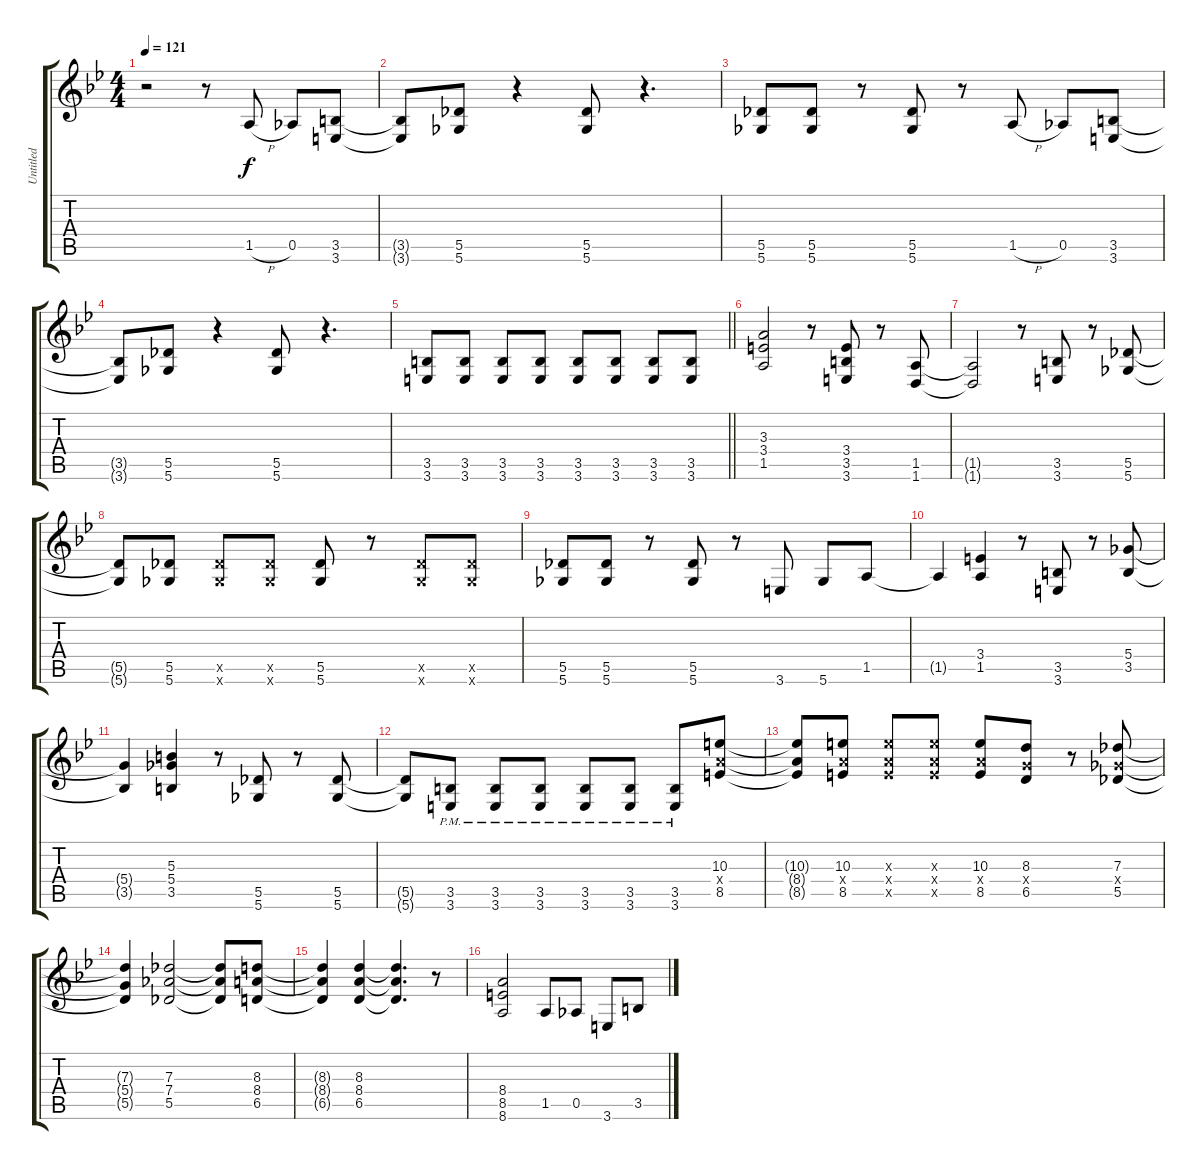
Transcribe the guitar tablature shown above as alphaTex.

\track ("Untitled" "Untitled") {instrument distortionguitar}
\staff {score tabs}
\tuning (Eb4 Bb3 Gb3 Db3 Ab2 Db2) {hide}
\ts (4 4)
\tempo 121
\clef g2
\ks bb
r.2{dy f} r.8 1.5{h}.8 0.5.8 (3.5 3.6).8 |
(3.5{t} 3.6{t}).8 (5.5 5.6).8 r.4 (5.5 5.6).8 r.4{d} |
(5.5 5.6).8 (5.5 5.6).8 r.8 (5.5 5.6).8 r.8 1.5{h}.8 0.5.8 (3.5 3.6).8 |
(3.5{t} 3.6{t}).8 (5.5 5.6).8 r.4 (5.5 5.6).8 r.4{d} |
\barLineRight lightlight
(3.5 3.6).8 (3.5 3.6).8 (3.5 3.6).8 (3.5 3.6).8 (3.5 3.6).8 (3.5 3.6).8 (3.5 3.6).8 (3.5 3.6).8 |
(3.3 3.4 1.5).2 r.8 (3.4 3.5 3.6).8 r.8 (1.5 1.6).8 |
(1.5{t} 1.6{t}).2 r.8 (3.5 3.6).8 r.8 (5.5 5.6).8 |
(5.5{t} 5.6{t}).8 (5.5 5.6).8 (5.5{x} 5.6{x}).8 (5.5{x} 5.6{x}).8 (5.5 5.6).8 r.8 (5.5{x} 5.6{x}).8 (5.5{x} 5.6{x}).8 |
(5.5 5.6).8 (5.5 5.6).8 r.8 (5.5 5.6).8 r.8 3.6.8 5.6.8 1.5.8 |
1.5{t}.4 (3.4 1.5).4 r.8 (3.5 3.6).8 r.8 (5.4 3.5).8 |
(5.4{t} 3.5{t}).4 (5.3 5.4 3.5).4 r.8 (5.5 5.6).8 r.8 (5.5 5.6).8 |
(5.5{t} 5.6{t}).8 (3.5{pm} 3.6{pm}).8 (3.5{pm} 3.6{pm}).8 (3.5{pm} 3.6{pm}).8 (3.5{pm} 3.6{pm}).8 (3.5{pm} 3.6{pm}).8 (3.5{pm} 3.6{pm}).8 (10.3 8.4{x} 8.5).8 |
(10.3{t} 8.4{t} 8.5{t}).8 (10.3 8.4{x} 8.5).8 (10.3{x} 8.4{x} 8.5{x}).8 (10.3{x} 8.4{x} 8.5{x}).8 (10.3 8.4{x} 8.5).8 (8.3 6.4{x} 6.5).8 r.8 (7.3 5.4{x} 5.5).8 |
(7.3{t} 5.4{t} 5.5{t}).4 (7.3 7.4 5.5).2 (7.3{t} 7.4{t} 5.5{t}).8 (8.3 8.4 6.5).8 |
(8.3{t} 8.4{t} 6.5{t}).4 (8.3 8.4 6.5).4 (8.3{t} 8.4{t} 6.5{t}).4{d} r.8 |
(8.4 8.5 8.6).2 1.5.8 0.5.8 3.6.8 3.5.8
